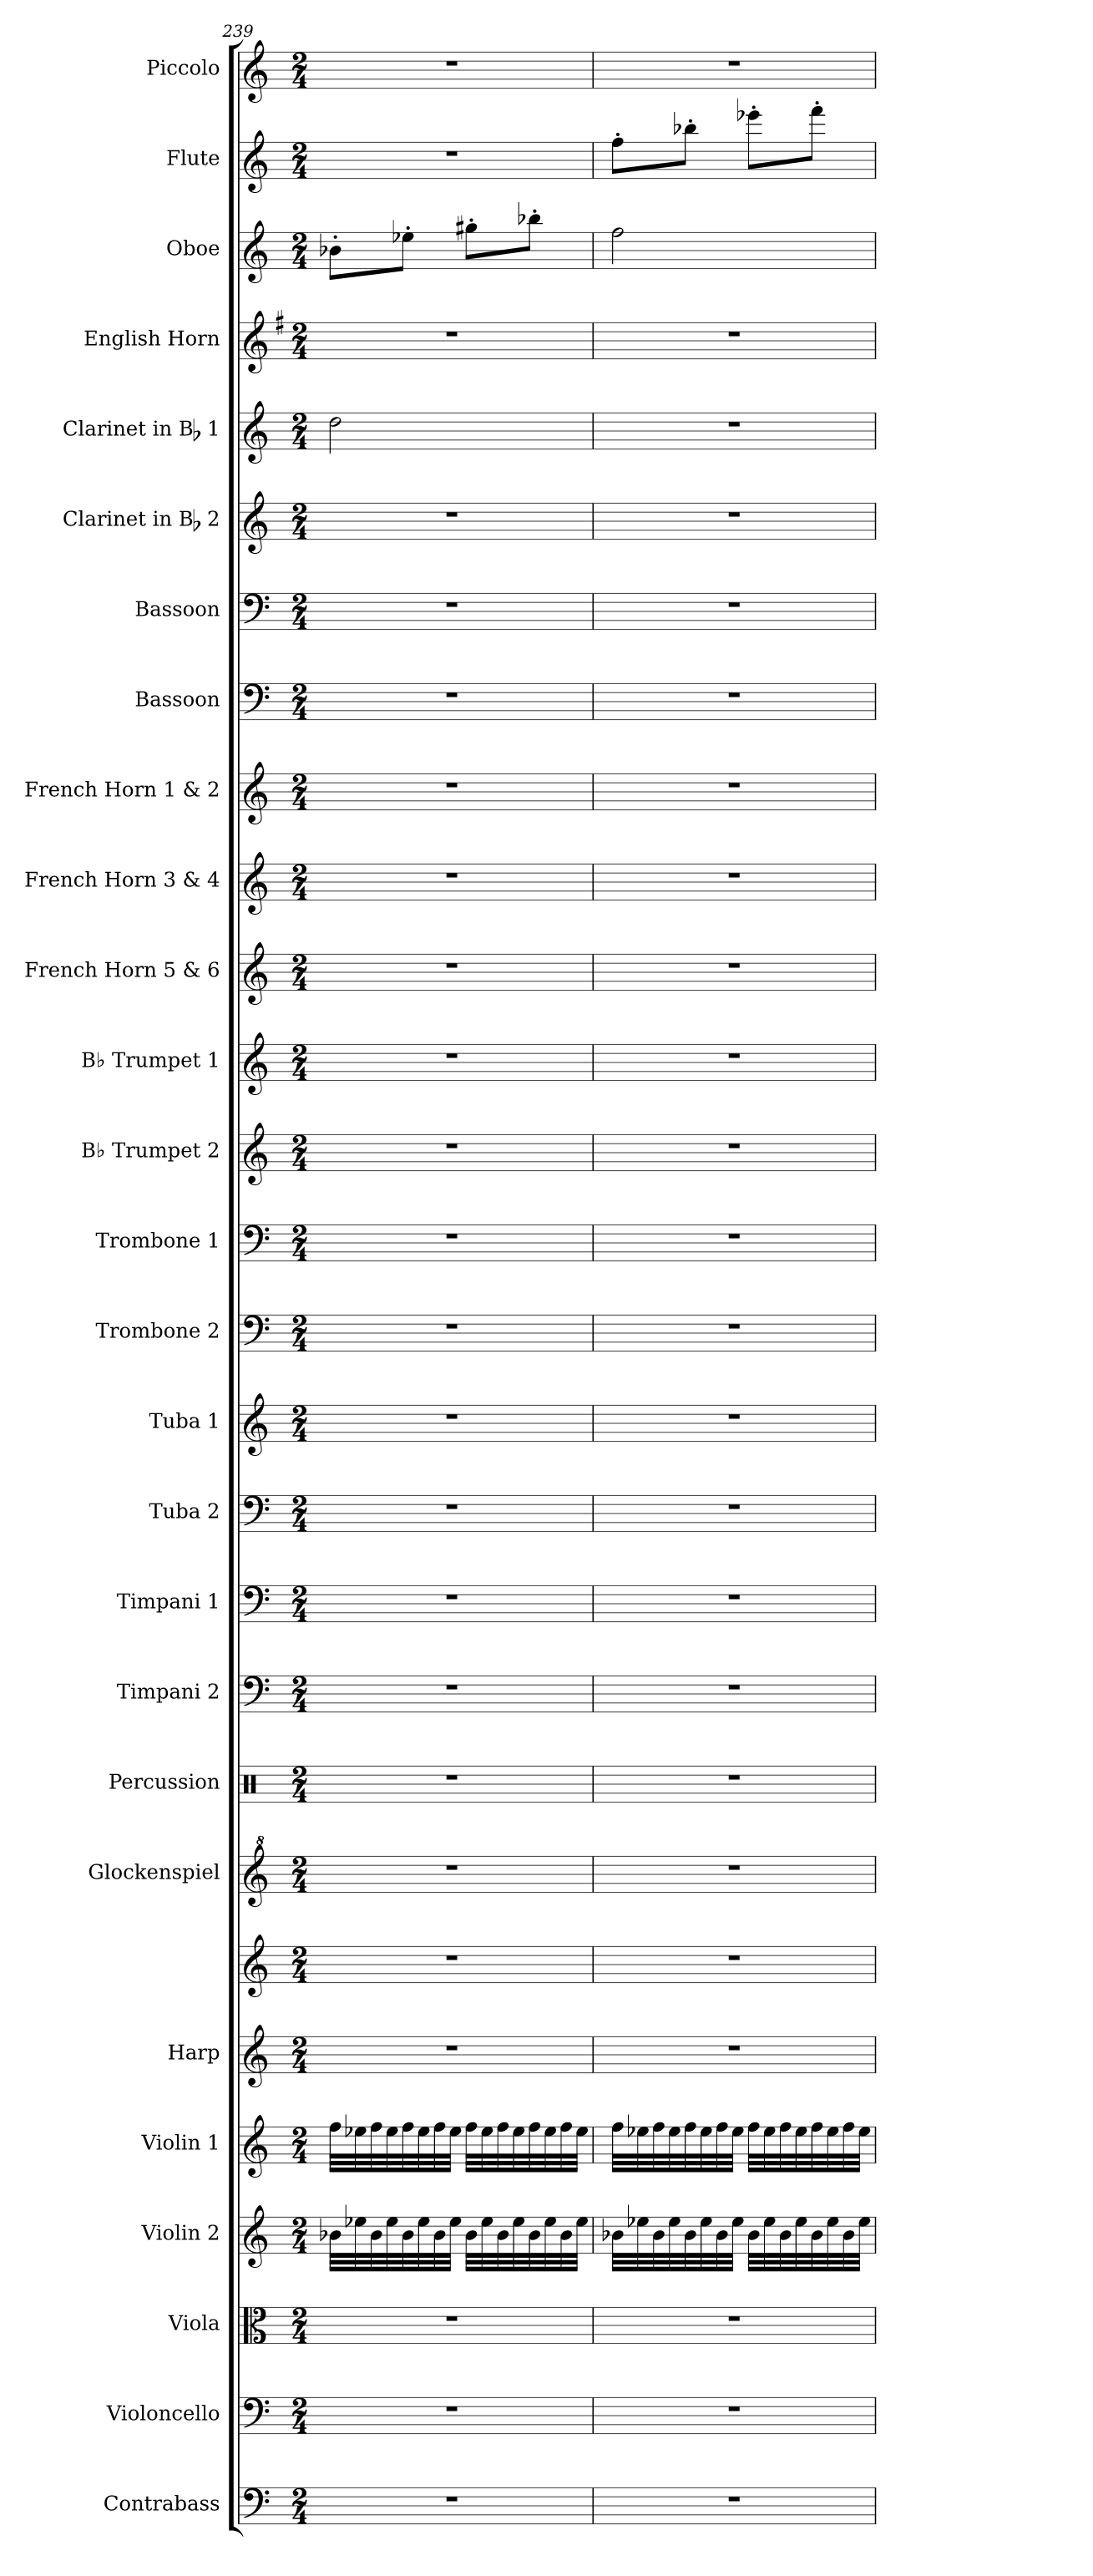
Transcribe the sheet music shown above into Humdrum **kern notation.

**kern	**kern	**kern	**kern	**kern	**kern	**kern	**kern	**kern	**kern	**kern	**kern	**kern	**kern	**kern	**kern	**kern	**kern	**kern	**kern	**kern	**kern	**kern	**kern	**kern	**kern	**kern	**kern
*part27	*part26	*part25	*part24	*part23	*part22	*part22	*part21	*part20	*part19	*part18	*part17	*part16	*part15	*part14	*part13	*part12	*part11	*part10	*part9	*part8	*part7	*part6	*part5	*part4	*part3	*part2	*part1
*staff28	*staff27	*staff26	*staff25	*staff24	*staff23	*staff22	*staff21	*staff20	*staff19	*staff18	*staff17	*staff16	*staff15	*staff14	*staff13	*staff12	*staff11	*staff10	*staff9	*staff8	*staff7	*staff6	*staff5	*staff4	*staff3	*staff2	*staff1
*I"Contrabass	*I"Violoncello	*I"Viola	*I"Violin 2	*I"Violin 1	*I"Harp	*	*I"Glockenspiel	*I"Percussion	*I"Timpani 2	*I"Timpani 1	*I"Tuba 2	*I"Tuba 1	*I"Trombone 2	*I"Trombone 1	*I"B♭ Trumpet 2	*I"B♭ Trumpet 1	*I"French Horn 5 &amp; 6	*I"French Horn 3 &amp; 4	*I"French Horn 1 &amp; 2	*I"Bassoon	*I"Bassoon	*I"Clarinet in Bb 2	*I"Clarinet in Bb 1	*I"English Horn	*I"Oboe	*I"Flute	*I"Piccolo
*I'Cbs.	*I'Vlc.	*I'Vla.	*I'Vln. 2	*I'Vln. 1	*I'Hrp.	*	*I'Glk.	*I'Perc.	*I'Timp. 2	*I'Timp. 1	*I'Tba. 2	*I'Tba. 1	*I'Tbn. 2	*I'Tbn. 1	*I'B♭ Tpt. 2	*I'B♭ Tpt. 1	*I'F Hn. 5 &amp; 6	*I'F Hn. 3 &amp; 4	*I'F Hn. 1 &amp; 2	*I'Bsn.	*I'Bsn.	*	*	*I'Eng Hn.	*I'Ob.	*I'Fl.	*I'Pic.
*clefF4	*clefF4	*clefC3	*clefG2	*clefG2	*clefG2	*clefG2	*clefG^2	*clefX	*clefF4	*clefF4	*clefF4	*clefG2	*clefF4	*clefF4	*clefG2	*clefG2	*clefG2	*clefG2	*clefG2	*clefF4	*clefF4	*clefG2	*clefG2	*clefG2	*clefG2	*clefG2	*clefG2
*	*	*	*	*	*	*	*	*	*	*	*	*	*	*	*ITrd1c2	*ITrd1c2	*ITrd4c7	*ITrd4c7	*ITrd4c7	*	*	*ITrd-5c-8	*ITrd-5c-8	*ITrd4c7	*	*	*
*k[]	*k[]	*k[]	*k[]	*k[]	*k[]	*k[]	*k[]	*k[]	*k[]	*k[]	*k[]	*k[]	*k[]	*k[]	*k[b-e-]	*k[b-e-]	*k[b-]	*k[b-]	*k[b-]	*k[]	*k[]	*k[b-e-a-d-]	*k[b-e-a-d-]	*k[]	*k[]	*k[]	*k[]
*M2/4	*M2/4	*M2/4	*M2/4	*M2/4	*M2/4	*M2/4	*M2/4	*M2/4	*M2/4	*M2/4	*M2/4	*M2/4	*M2/4	*M2/4	*M2/4	*M2/4	*M2/4	*M2/4	*M2/4	*M2/4	*M2/4	*M2/4	*M2/4	*M2/4	*M2/4	*M2/4	*M2/4
=239	=239	=239	=239	=239	=239	=239	=239	=239	=239	=239	=239	=239	=239	=239	=239	=239	=239	=239	=239	=239	=239	=239	=239	=239	=239	=239	=239
2r	2r	2r	32b-X\LLL	32ff\LLL	2r	2r	2r	2r	2r	2r	2r	2r	2r	2r	2r	2r	2r	2r	2r	2r	2r	2r	2bb-\	2r	8b-X'\L	2r	2r
.	.	.	32ee-X\	32ee-X\	.	.	.	.	.	.	.	.	.	.	.	.	.	.	.	.	.	.	.	.	.	.	.
.	.	.	32b-\	32ff\	.	.	.	.	.	.	.	.	.	.	.	.	.	.	.	.	.	.	.	.	.	.	.
.	.	.	32ee-\	32ee-\	.	.	.	.	.	.	.	.	.	.	.	.	.	.	.	.	.	.	.	.	.	.	.
.	.	.	32b-\	32ff\	.	.	.	.	.	.	.	.	.	.	.	.	.	.	.	.	.	.	.	.	8ee-X'\J	.	.
.	.	.	32ee-\	32ee-\	.	.	.	.	.	.	.	.	.	.	.	.	.	.	.	.	.	.	.	.	.	.	.
.	.	.	32b-\	32ff\	.	.	.	.	.	.	.	.	.	.	.	.	.	.	.	.	.	.	.	.	.	.	.
.	.	.	32ee-\JJJ	32ee-\JJJ	.	.	.	.	.	.	.	.	.	.	.	.	.	.	.	.	.	.	.	.	.	.	.
.	.	.	32b-\LLL	32ff\LLL	.	.	.	.	.	.	.	.	.	.	.	.	.	.	.	.	.	.	.	.	8gg#X'\L	.	.
.	.	.	32ee-\	32ee-\	.	.	.	.	.	.	.	.	.	.	.	.	.	.	.	.	.	.	.	.	.	.	.
.	.	.	32b-\	32ff\	.	.	.	.	.	.	.	.	.	.	.	.	.	.	.	.	.	.	.	.	.	.	.
.	.	.	32ee-\	32ee-\	.	.	.	.	.	.	.	.	.	.	.	.	.	.	.	.	.	.	.	.	.	.	.
.	.	.	32b-\	32ff\	.	.	.	.	.	.	.	.	.	.	.	.	.	.	.	.	.	.	.	.	8bb-X'\J	.	.
.	.	.	32ee-\	32ee-\	.	.	.	.	.	.	.	.	.	.	.	.	.	.	.	.	.	.	.	.	.	.	.
.	.	.	32b-\	32ff\	.	.	.	.	.	.	.	.	.	.	.	.	.	.	.	.	.	.	.	.	.	.	.
.	.	.	32ee-\JJJ	32ee-\JJJ	.	.	.	.	.	.	.	.	.	.	.	.	.	.	.	.	.	.	.	.	.	.	.
=240	=240	=240	=240	=240	=240	=240	=240	=240	=240	=240	=240	=240	=240	=240	=240	=240	=240	=240	=240	=240	=240	=240	=240	=240	=240	=240	=240
2r	2r	2r	32b-X\LLL	32ff\LLL	2r	2r	2r	2r	2r	2r	2r	2r	2r	2r	2r	2r	2r	2r	2r	2r	2r	2r	2r	2r	2ff\	8ff'\L	2r
.	.	.	32ee-X\	32ee-X\	.	.	.	.	.	.	.	.	.	.	.	.	.	.	.	.	.	.	.	.	.	.	.
.	.	.	32b-\	32ff\	.	.	.	.	.	.	.	.	.	.	.	.	.	.	.	.	.	.	.	.	.	.	.
.	.	.	32ee-\	32ee-\	.	.	.	.	.	.	.	.	.	.	.	.	.	.	.	.	.	.	.	.	.	.	.
.	.	.	32b-\	32ff\	.	.	.	.	.	.	.	.	.	.	.	.	.	.	.	.	.	.	.	.	.	8bb-X'\J	.
.	.	.	32ee-\	32ee-\	.	.	.	.	.	.	.	.	.	.	.	.	.	.	.	.	.	.	.	.	.	.	.
.	.	.	32b-\	32ff\	.	.	.	.	.	.	.	.	.	.	.	.	.	.	.	.	.	.	.	.	.	.	.
.	.	.	32ee-\JJJ	32ee-\JJJ	.	.	.	.	.	.	.	.	.	.	.	.	.	.	.	.	.	.	.	.	.	.	.
.	.	.	32b-\LLL	32ff\LLL	.	.	.	.	.	.	.	.	.	.	.	.	.	.	.	.	.	.	.	.	.	8eee-X'\L	.
.	.	.	32ee-\	32ee-\	.	.	.	.	.	.	.	.	.	.	.	.	.	.	.	.	.	.	.	.	.	.	.
.	.	.	32b-\	32ff\	.	.	.	.	.	.	.	.	.	.	.	.	.	.	.	.	.	.	.	.	.	.	.
.	.	.	32ee-\	32ee-\	.	.	.	.	.	.	.	.	.	.	.	.	.	.	.	.	.	.	.	.	.	.	.
.	.	.	32b-\	32ff\	.	.	.	.	.	.	.	.	.	.	.	.	.	.	.	.	.	.	.	.	.	8fff'\J	.
.	.	.	32ee-\	32ee-\	.	.	.	.	.	.	.	.	.	.	.	.	.	.	.	.	.	.	.	.	.	.	.
.	.	.	32b-\	32ff\	.	.	.	.	.	.	.	.	.	.	.	.	.	.	.	.	.	.	.	.	.	.	.
.	.	.	32ee-\JJJ	32ee-\JJJ	.	.	.	.	.	.	.	.	.	.	.	.	.	.	.	.	.	.	.	.	.	.	.
=	=	=	=	=	=	=	=	=	=	=	=	=	=	=	=	=	=	=	=	=	=	=	=	=	=	=	=
*-	*-	*-	*-	*-	*-	*-	*-	*-	*-	*-	*-	*-	*-	*-	*-	*-	*-	*-	*-	*-	*-	*-	*-	*-	*-	*-	*-
